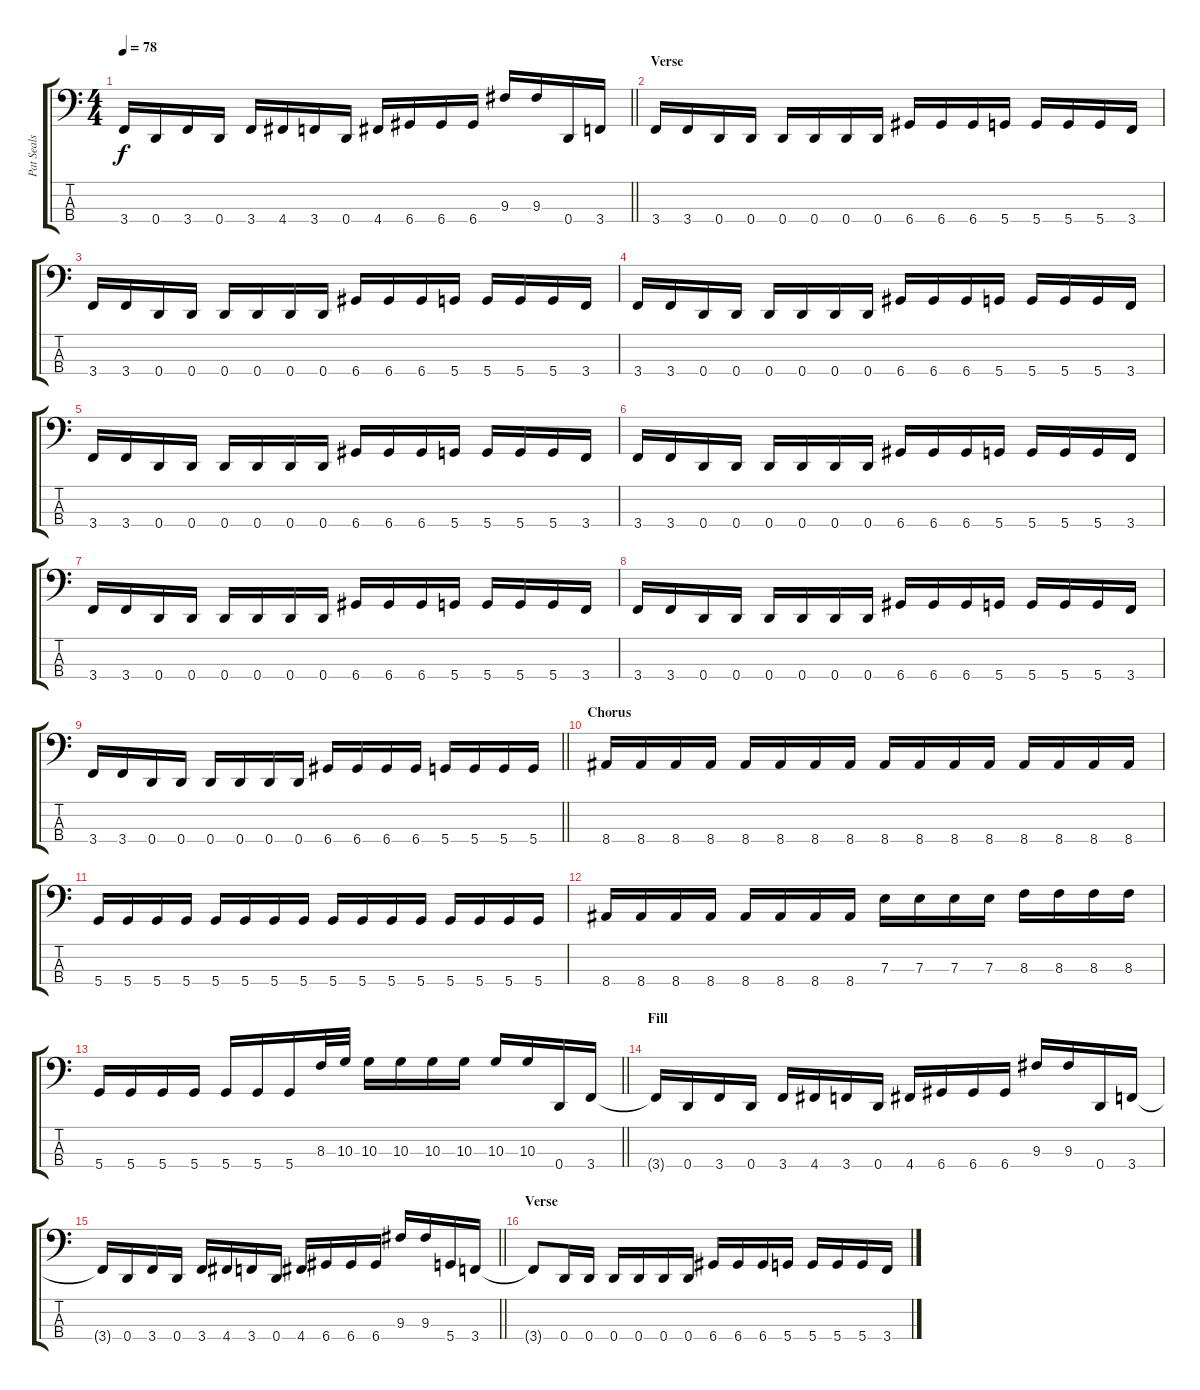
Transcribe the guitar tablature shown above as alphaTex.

\track ("Pat Seals" "Pat Seals") {instrument electricbassfinger}
\staff {score tabs}
\tuning (G2 D2 A1 D1) {hide}
\ts (4 4)
\tempo 78
\clef f4
\barLineRight lightlight
\ks c
3.4{t}.16{dy f} 0.4.16 3.4.16 0.4.16 3.4.16 4.4.16 3.4.16 0.4.16 4.4.16 6.4.16 6.4.16 6.4.16 9.3.16 9.3.16 0.4.16 3.4.16 |
\section ("" "Verse")
3.4.16 3.4.16 0.4.16 0.4.16 0.4.16 0.4.16 0.4.16 0.4.16 6.4.16 6.4.16 6.4.16 5.4.16 5.4.16 5.4.16 5.4.16 3.4.16 |
3.4.16 3.4.16 0.4.16 0.4.16 0.4.16 0.4.16 0.4.16 0.4.16 6.4.16 6.4.16 6.4.16 5.4.16 5.4.16 5.4.16 5.4.16 3.4.16 |
3.4.16 3.4.16 0.4.16 0.4.16 0.4.16 0.4.16 0.4.16 0.4.16 6.4.16 6.4.16 6.4.16 5.4.16 5.4.16 5.4.16 5.4.16 3.4.16 |
3.4.16 3.4.16 0.4.16 0.4.16 0.4.16 0.4.16 0.4.16 0.4.16 6.4.16 6.4.16 6.4.16 5.4.16 5.4.16 5.4.16 5.4.16 3.4.16 |
3.4.16 3.4.16 0.4.16 0.4.16 0.4.16 0.4.16 0.4.16 0.4.16 6.4.16 6.4.16 6.4.16 5.4.16 5.4.16 5.4.16 5.4.16 3.4.16 |
3.4.16 3.4.16 0.4.16 0.4.16 0.4.16 0.4.16 0.4.16 0.4.16 6.4.16 6.4.16 6.4.16 5.4.16 5.4.16 5.4.16 5.4.16 3.4.16 |
3.4.16 3.4.16 0.4.16 0.4.16 0.4.16 0.4.16 0.4.16 0.4.16 6.4.16 6.4.16 6.4.16 5.4.16 5.4.16 5.4.16 5.4.16 3.4.16 |
\barLineRight lightlight
3.4.16 3.4.16 0.4.16 0.4.16 0.4.16 0.4.16 0.4.16 0.4.16 6.4.16 6.4.16 6.4.16 6.4.16 5.4.16 5.4.16 5.4.16 5.4.16 |
\section ("" "Chorus")
8.4.16 8.4.16 8.4.16 8.4.16 8.4.16 8.4.16 8.4.16 8.4.16 8.4.16 8.4.16 8.4.16 8.4.16 8.4.16 8.4.16 8.4.16 8.4.16 |
5.4.16 5.4.16 5.4.16 5.4.16 5.4.16 5.4.16 5.4.16 5.4.16 5.4.16 5.4.16 5.4.16 5.4.16 5.4.16 5.4.16 5.4.16 5.4.16 |
8.4.16 8.4.16 8.4.16 8.4.16 8.4.16 8.4.16 8.4.16 8.4.16 7.3.16 7.3.16 7.3.16 7.3.16 8.3.16 8.3.16 8.3.16 8.3.16 |
\barLineRight lightlight
5.4.16 5.4.16 5.4.16 5.4.16 5.4.16 5.4.16 5.4.16 8.3.32 10.3.32 10.3.16 10.3.16 10.3.16 10.3.16 10.3.16 10.3.16 0.4.16 3.4.16 |
\section ("" "Fill")
3.4{t}.16 0.4.16 3.4.16 0.4.16 3.4.16 4.4.16 3.4.16 0.4.16 4.4.16 6.4.16 6.4.16 6.4.16 9.3.16 9.3.16 0.4.16 3.4.16 |
\barLineRight lightlight
3.4{t}.16 0.4.16 3.4.16 0.4.16 3.4.16 4.4.16 3.4.16 0.4.16 4.4.16 6.4.16 6.4.16 6.4.16 9.3.16 9.3.16 5.4.16 3.4.16 |
\section ("" "Verse")
3.4{t}.8 0.4.16 0.4.16 0.4.16 0.4.16 0.4.16 0.4.16 6.4.16 6.4.16 6.4.16 5.4.16 5.4.16 5.4.16 5.4.16 3.4.16
